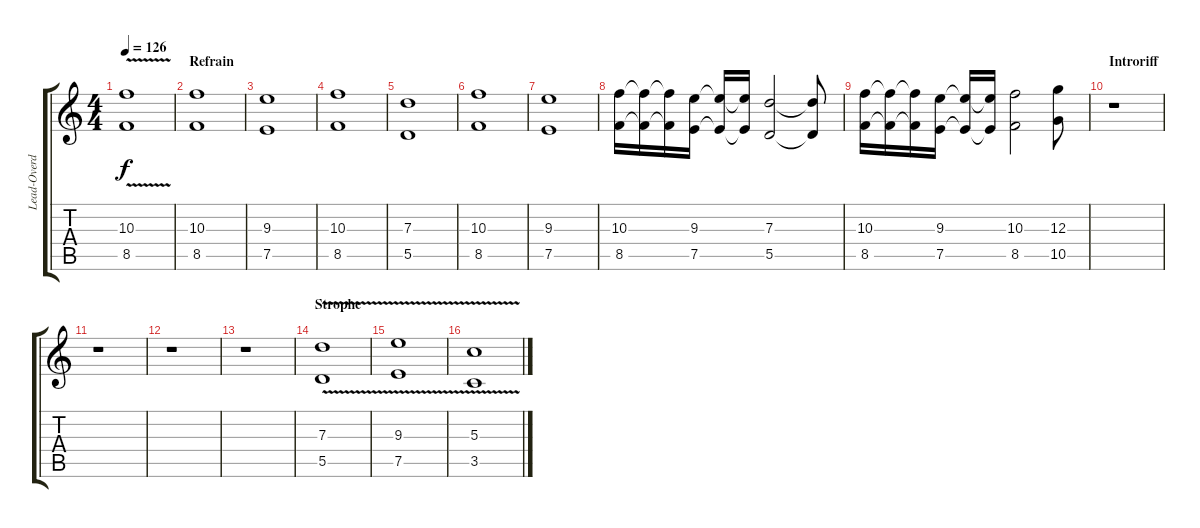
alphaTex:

\track ("Lead-Overdubs (Melodie)" "Lead-Overd") {instrument distortionguitar}
\staff {score tabs}
\tuning (E4 B3 G3 D3 A2 E2) {hide}
\ts (4 4)
\tempo 126
\clef g2
\ks c
(10.3{v} 8.5{v}).1{dy f} |
\section ("" "Refrain")
(10.3 8.5).1 |
(9.3 7.5).1 |
(10.3 8.5).1 |
(7.3 5.5).1 |
(10.3 8.5).1 |
(9.3 7.5).1 |
(10.3 8.5).16 (10.3{t} 8.5{t}).16 (10.3{t} 8.5{t}).16 (9.3 7.5).16 (9.3{t} 7.5{t}).16 (9.3{t} 7.5{t}).16 (7.3 5.5).2 (7.3{t} 5.5{t}).8 |
(10.3 8.5).16 (10.3{t} 8.5{t}).16 (10.3{t} 8.5{t}).16 (9.3 7.5).16 (9.3{t} 7.5{t}).16 (9.3{t} 7.5{t}).16 (10.3 8.5).2 (12.3 10.5).8 |
\section ("" "Introriff")
r.1 |
r.1 |
r.1 |
r.1 |
\section ("" "Strophe")
(7.3{v} 5.5{v}).1 |
(9.3{v} 7.5{v}).1 |
(5.3{v} 3.5{v}).1
